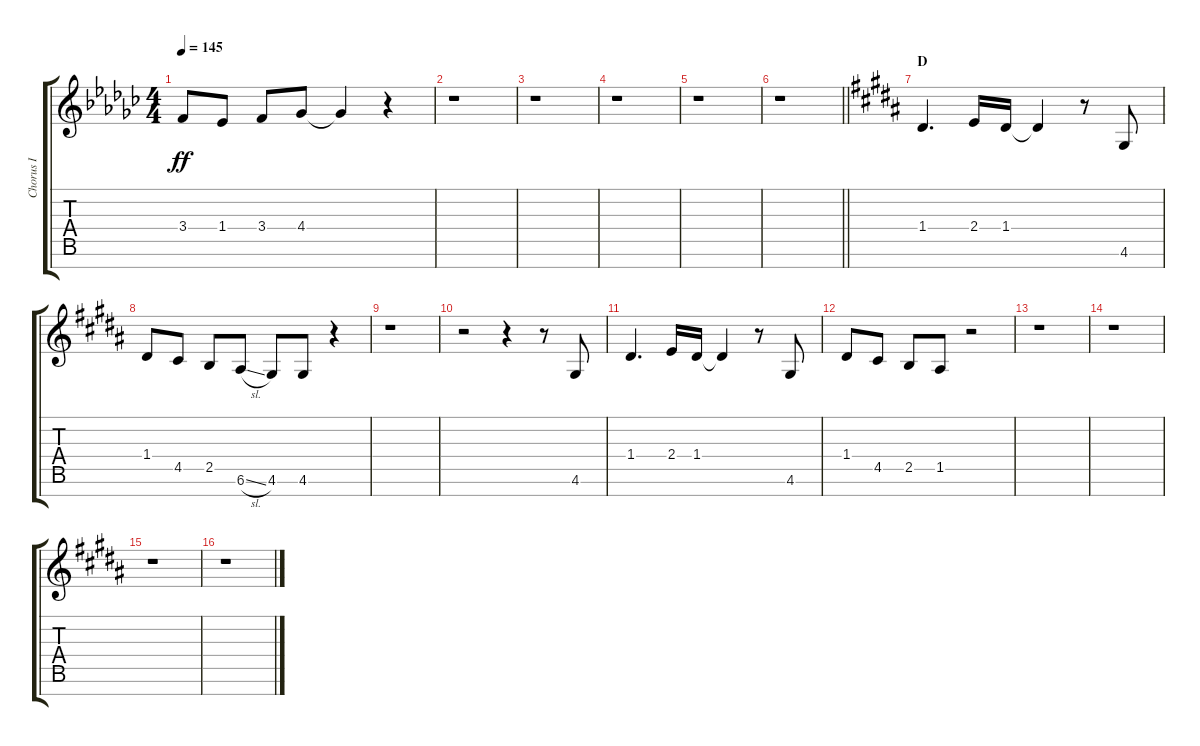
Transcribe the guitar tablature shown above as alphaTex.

\track ("Chorus I" "Chorus I") {instrument voiceoohs}
\staff {score tabs}
\tuning (E5 B4 G4 D4 A3 E3 B2) {hide}
\ts (4 4)
\tempo 145
\clef g2
\ks gb
3.4.8{dy ff} 1.4.8 3.4.8 4.4.8 4.4{t}.4 r.4 |
r.1 |
r.1 |
r.1 |
r.1 |
\barLineRight lightlight
r.1 |
\section ("" "D")
\ks b
1.4.4{d} 2.4.16 1.4.16 1.4{t}.4 r.8 4.6.8 |
1.4.8 4.5.8 2.5.8 6.6{sl}.8 4.6.8 4.6.8 r.4 |
r.1 |
r.2 r.4 r.8 4.6.8 |
1.4.4{d} 2.4.16 1.4.16 1.4{t}.4 r.8 4.6.8 |
1.4.8 4.5.8 2.5.8 1.5.8 r.2 |
r.1 |
r.1 |
r.1 |
r.1
